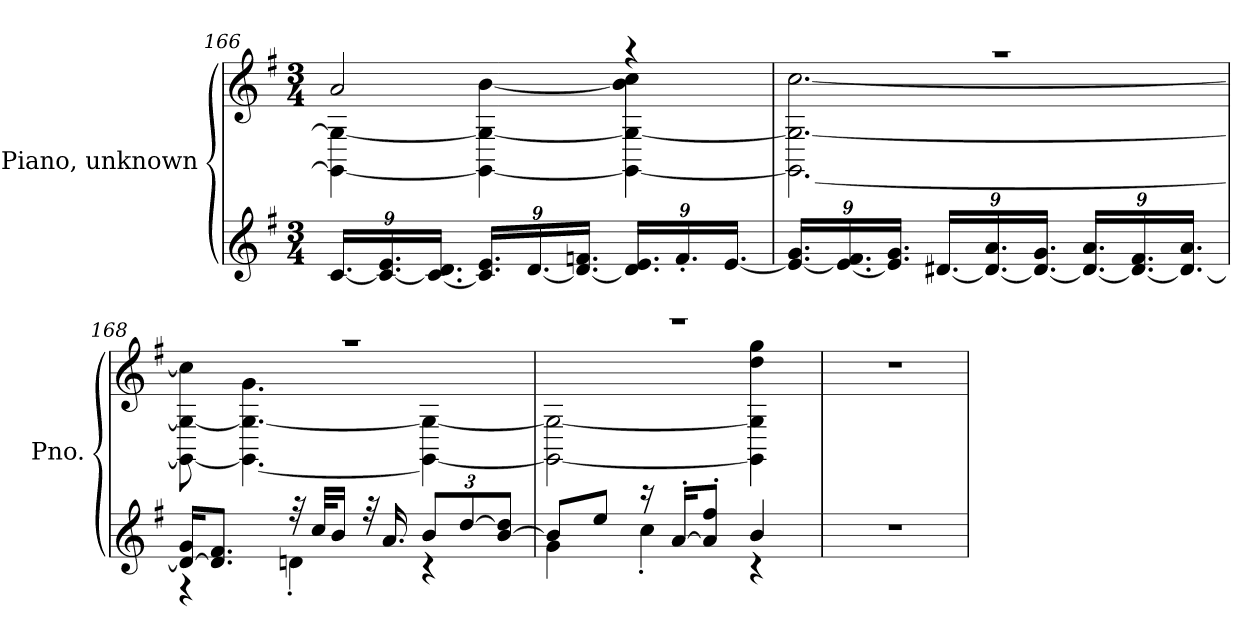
**kern	**kern
*part1	*part1
*staff2	*staff1
*I"Piano, unknown	*
*I'Pno.	*
*clefG2	*clefG2
*k[f#]	*k[f#]
*M3/4	*M3/4
*Xbrackettup	*
=166	=166
*	*^
[18.c/LL	2a/	4GG\_ 4G\_
18.c/_ 18.e/	.	.
18.c/_ 18.d/JJ	.	.
18.c/] 18.e/LL	.	4GG\_ 4G\_ [4b\
[18.d/	.	.
18.d/_ 18.fn/JJ	.	.
18.d/] 18.e/LL	4r	4GG\_ 4G\_ 4b\] 4cc\
18.f'/	.	.
[18.e/JJ	.	.
!!LO:LB:g=z	!!
=167	=167	=167
18.e/_ 18.g/LL	2.r	2.GG\_ 2.G\_ [2.cc\
18.e/_ 18.f#/	.	.
18.e/] 18.g/JJ	.	.
[18.d#X/LL	.	.
18.d#/_ 18.a/	.	.
18.d#/_ 18.g/JJ	.	.
18.d#/_ 18.a/LL	.	.
18.d#/_ 18.f#/	.	.
18.d#/_ 18.a/JJ	.	.
=168	=168	=168
*^	*	*
16d#/_ 16g/KL	4r	2.r	8GG\_ 8G\_ 8cc\]
8.d#/] 8.f#/J	.	.	.
.	.	.	4.GG\_ 4.G\_ 4.g\
32r	4dn'\	.	.
32cc/KLL	.	.	.
16b/JJ	.	.	.
32r	.	.	.
16.a/	.	.	.
12b/L	4r	.	4GG\_ 4G\_
[12dd/	.	.	.
[12b/ 12dd/]J	.	.	.
=169	=169	=169	=169
8b/L]	4g\	2.r	2GG\_ 2G\_
8ee/J	.	.	.
16r	4cc'\	.	.
[16a'/KL	.	.	.
8a/]' 8ff#/'J	.	.	.
4b/	4r	.	4GG\] 4G\] 4dd\ 4gg\
*v	*v	*	*
*	*v	*v
=170	=170
2.r	2.r
=	=
*-	*-
